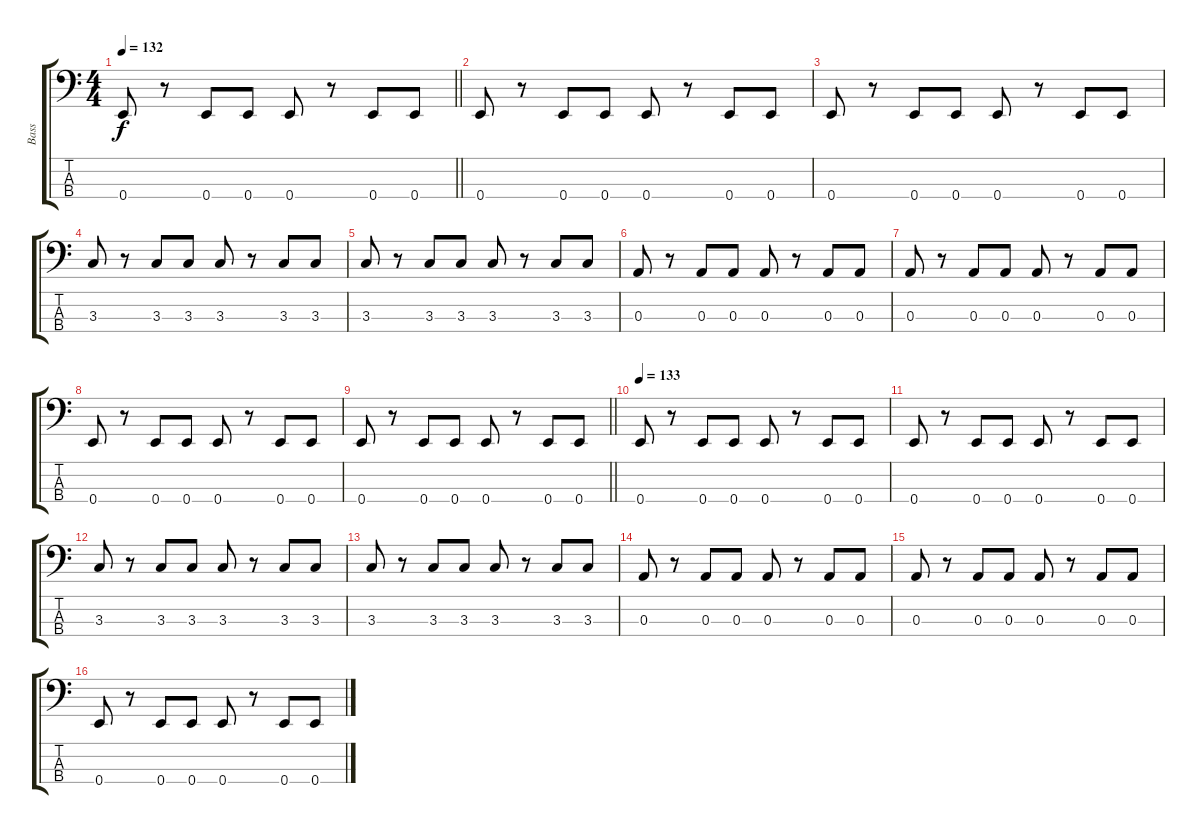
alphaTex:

\track ("Bass" "Bass") {instrument electricbassfinger}
\staff {score tabs}
\tuning (G2 D2 A1 E1) {hide}
\ts (4 4)
\tempo 132
\clef f4
\barLineRight lightlight
\ks c
0.4.8{dy f} r.8 0.4.8 0.4.8 0.4.8 r.8 0.4.8 0.4.8 |
0.4.8 r.8 0.4.8 0.4.8 0.4.8 r.8 0.4.8 0.4.8 |
0.4.8 r.8 0.4.8 0.4.8 0.4.8 r.8 0.4.8 0.4.8 |
3.3.8 r.8 3.3.8 3.3.8 3.3.8 r.8 3.3.8 3.3.8 |
3.3.8 r.8 3.3.8 3.3.8 3.3.8 r.8 3.3.8 3.3.8 |
0.3.8 r.8 0.3.8 0.3.8 0.3.8 r.8 0.3.8 0.3.8 |
0.3.8 r.8 0.3.8 0.3.8 0.3.8 r.8 0.3.8 0.3.8 |
0.4.8 r.8 0.4.8 0.4.8 0.4.8 r.8 0.4.8 0.4.8 |
\barLineRight lightlight
0.4.8 r.8 0.4.8 0.4.8 0.4.8 r.8 0.4.8 0.4.8 |
\tempo 133
0.4.8 r.8 0.4.8 0.4.8 0.4.8 r.8 0.4.8 0.4.8 |
0.4.8 r.8 0.4.8 0.4.8 0.4.8 r.8 0.4.8 0.4.8 |
3.3.8 r.8 3.3.8 3.3.8 3.3.8 r.8 3.3.8 3.3.8 |
3.3.8 r.8 3.3.8 3.3.8 3.3.8 r.8 3.3.8 3.3.8 |
0.3.8 r.8 0.3.8 0.3.8 0.3.8 r.8 0.3.8 0.3.8 |
0.3.8 r.8 0.3.8 0.3.8 0.3.8 r.8 0.3.8 0.3.8 |
0.4.8 r.8 0.4.8 0.4.8 0.4.8 r.8 0.4.8 0.4.8
